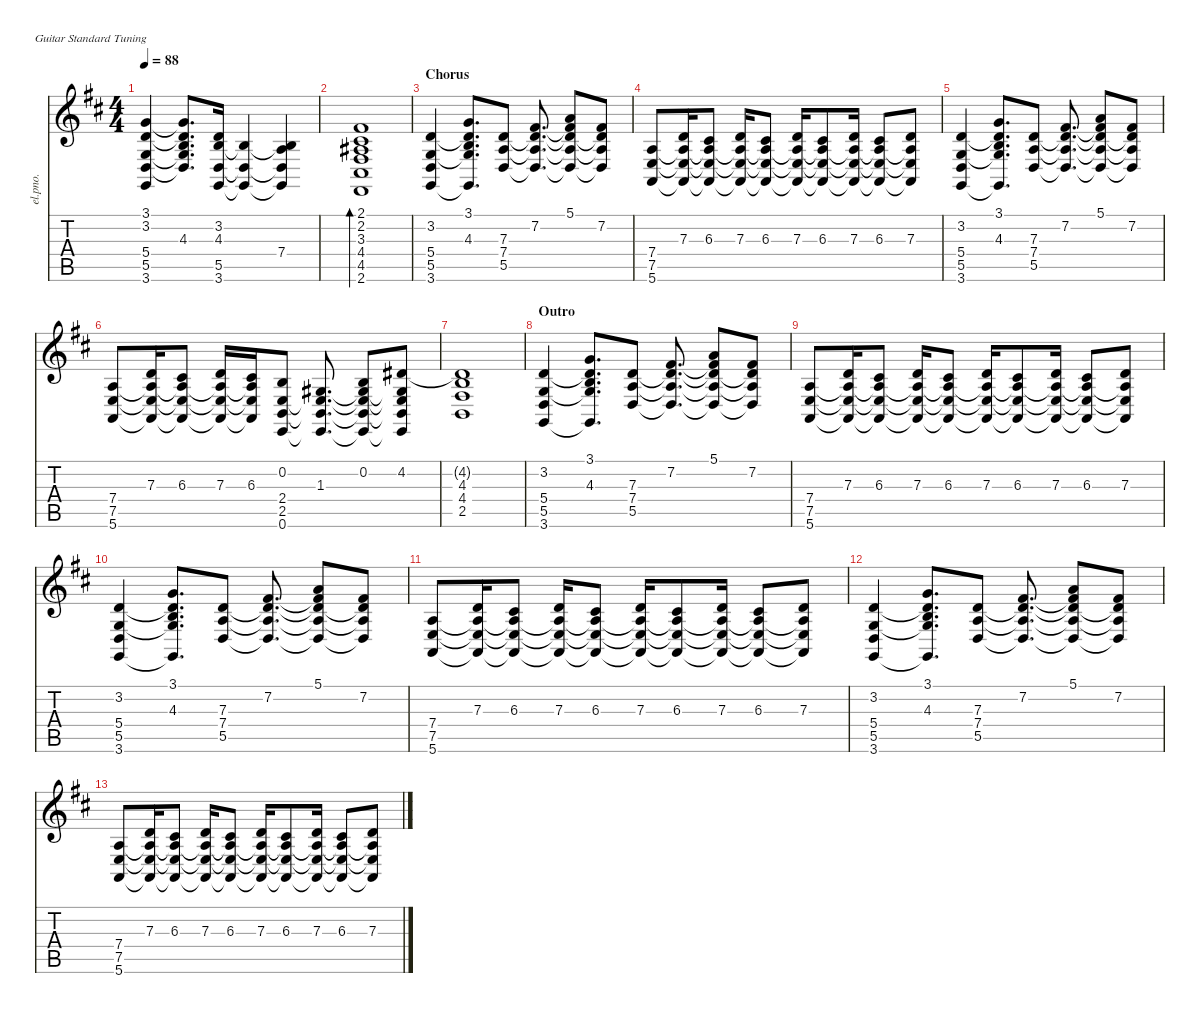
\defaultSystemsLayout 4
\hideDynamics
\bracketExtendMode nobrackets
\otherSystemsTrackNameOrientation horizontal
\track ("E-Piano Rhythm" "el.pno.") {instrument electricpiano1}
\staff {score tabs}
\tuning (E4 B3 G3 D3 A2 E2)
\ts (4 4)
\tempo 88
\clef g2
\ks d
(5.5{acc forcenatural} 3.2{acc forcenatural} 3.1{acc forcenatural} 5.4{acc forcenatural} 3.6{acc forcenatural}).4{dy mf beam Up} (5.4{t acc forcenatural} 5.5{t acc forcenatural} 4.3{acc forcenatural} 3.2{t acc forcenatural} 3.1{t acc forcenatural}).8{d beam Up} (3.2{acc forcenatural} 4.3{acc forcenatural} 3.6{acc forcenatural} 5.5{acc forcenatural}).16{beam Up} (5.5{t acc forcenatural} 3.6{t acc forcenatural} 4.3{t acc forcenatural}).4{beam Up} (7.4{acc forcenatural} 4.3{t acc forcenatural} 5.5{t acc forcenatural} 3.6{t acc forcenatural}).4{beam Up} |
(2.6{acc #} 4.5{acc #} 4.4{acc #} 3.3{acc #} 2.2{acc #} 2.1{acc #}).1{bd 284 beam Up} |
\section ("" "Chorus")
(3.6{acc forcenatural} 5.5{acc forcenatural} 5.4{acc forcenatural} 3.2{acc forcenatural}).4{beam Up} (3.1{acc forcenatural} 3.2{t acc forcenatural} 5.4{t acc forcenatural} 3.6{t acc forcenatural} 4.3{acc forcenatural}).8{d beam Up} (5.5{acc forcenatural} 7.4{acc forcenatural} 7.3{acc forcenatural}).8{beam Up} (5.5{t acc forcenatural} 7.3{t acc forcenatural} 7.2{acc #} 7.4{t acc forcenatural}).8{d beam Up} (5.1{acc forcenatural} 7.2{t acc #} 7.3{t acc forcenatural} 7.4{t acc forcenatural} 5.5{t acc forcenatural}).8{beam Up} (7.2{acc #} 7.3{t acc forcenatural} 7.4{t acc forcenatural} 5.5{t acc forcenatural}).8{beam Up} |
(5.6{acc forcenatural} 7.5{acc forcenatural} 7.4{acc forcenatural}).8{beam Up} (7.3{acc forcenatural} 7.4{t acc forcenatural} 7.5{t acc forcenatural} 5.6{t acc forcenatural}).16{beam Up} (6.3{acc #} 7.4{t acc forcenatural} 7.5{t acc forcenatural} 5.6{t acc forcenatural}).8{beam Up} (7.3{acc forcenatural} 7.4{t acc forcenatural} 7.5{t acc forcenatural} 5.6{t acc forcenatural}).16{beam Up} (6.3{acc #} 7.4{t acc forcenatural} 7.5{t acc forcenatural} 5.6{t acc forcenatural}).8{beam Up} (7.3{acc forcenatural} 7.4{t acc forcenatural} 7.5{t acc forcenatural} 5.6{t acc forcenatural}).16{beam Up} (6.3{acc #} 7.4{t acc forcenatural} 7.5{t acc forcenatural} 5.6{t acc forcenatural}).8{beam Up} (7.3{acc forcenatural} 7.4{t acc forcenatural} 7.5{t acc forcenatural} 5.6{t acc forcenatural}).16{beam Up} (6.3{acc #} 7.4{t acc forcenatural} 7.5{t acc forcenatural} 5.6{t acc forcenatural}).8{beam Up} (7.3{acc forcenatural} 7.4{t acc forcenatural} 7.5{t acc forcenatural} 5.6{t acc forcenatural}).8{beam Up} |
(3.6{acc forcenatural} 5.5{acc forcenatural} 5.4{acc forcenatural} 3.2{acc forcenatural}).4{beam Up} (3.1{acc forcenatural} 3.2{t acc forcenatural} 5.4{t acc forcenatural} 3.6{t acc forcenatural} 4.3{acc forcenatural}).8{d beam Up} (5.5{acc forcenatural} 7.4{acc forcenatural} 7.3{acc forcenatural}).8{beam Up} (5.5{t acc forcenatural} 7.3{t acc forcenatural} 7.2{acc #} 7.4{t acc forcenatural}).8{d beam Up} (5.1{acc forcenatural} 7.2{t acc #} 7.3{t acc forcenatural} 7.4{t acc forcenatural} 5.5{t acc forcenatural}).8{beam Up} (7.2{acc #} 7.3{t acc forcenatural} 7.4{t acc forcenatural} 5.5{t acc forcenatural}).8{beam Up} |
(5.6{acc forcenatural} 7.5{acc forcenatural} 7.4{acc forcenatural}).8{beam Up} (7.3{acc forcenatural} 7.4{t acc forcenatural} 7.5{t acc forcenatural} 5.6{t acc forcenatural}).16{beam Up} (6.3{acc #} 7.4{t acc forcenatural} 7.5{t acc forcenatural} 5.6{t acc forcenatural}).8{beam Up} (7.3{acc forcenatural} 7.4{t acc forcenatural} 7.5{t acc forcenatural} 5.6{t acc forcenatural}).16{beam Up} (6.3{acc #} 7.4{t acc forcenatural} 7.5{t acc forcenatural} 5.6{t acc forcenatural}).16{beam Up} (0.6{acc forcenatural} 2.5{acc forcenatural} 2.4{acc forcenatural} 0.2{acc forcenatural}).8{beam Up} (1.3{acc #} 2.4{t acc forcenatural} 2.5{t acc forcenatural} 0.6{t acc forcenatural}).8{d beam Up} (0.2{acc forcenatural} 1.3{t acc #} 2.4{t acc forcenatural} 2.5{t acc forcenatural} 0.6{t acc forcenatural}).8{beam Up} (4.2{acc #} 1.3{t acc #} 2.4{t acc forcenatural} 2.5{t acc forcenatural} 0.6{t acc forcenatural}).8{beam Up} |
(2.5{acc forcenatural} 4.4{acc #} 4.3{acc forcenatural} 4.2{t acc #}).1{beam Up} |
\section ("" "Outro")
(3.6{acc forcenatural} 5.5{acc forcenatural} 5.4{acc forcenatural} 3.2{acc forcenatural}).4{beam Up} (3.1{acc forcenatural} 3.2{t acc forcenatural} 5.4{t acc forcenatural} 3.6{t acc forcenatural} 4.3{acc forcenatural}).8{d beam Up} (5.5{acc forcenatural} 7.4{acc forcenatural} 7.3{acc forcenatural}).8{beam Up} (5.5{t acc forcenatural} 7.3{t acc forcenatural} 7.2{acc #} 7.4{t acc forcenatural}).8{d beam Up} (5.1{acc forcenatural} 7.2{t acc #} 7.3{t acc forcenatural} 7.4{t acc forcenatural} 5.5{t acc forcenatural}).8{beam Up} (7.2{acc #} 7.3{t acc forcenatural} 7.4{t acc forcenatural} 5.5{t acc forcenatural}).8{beam Up} |
(5.6{acc forcenatural} 7.5{acc forcenatural} 7.4{acc forcenatural}).8{beam Up} (7.3{acc forcenatural} 7.4{t acc forcenatural} 7.5{t acc forcenatural} 5.6{t acc forcenatural}).16{beam Up} (6.3{acc #} 7.4{t acc forcenatural} 7.5{t acc forcenatural} 5.6{t acc forcenatural}).8{beam Up} (7.3{acc forcenatural} 7.4{t acc forcenatural} 7.5{t acc forcenatural} 5.6{t acc forcenatural}).16{beam Up} (6.3{acc #} 7.4{t acc forcenatural} 7.5{t acc forcenatural} 5.6{t acc forcenatural}).8{beam Up} (7.3{acc forcenatural} 7.4{t acc forcenatural} 7.5{t acc forcenatural} 5.6{t acc forcenatural}).16{beam Up} (6.3{acc #} 7.4{t acc forcenatural} 7.5{t acc forcenatural} 5.6{t acc forcenatural}).8{beam Up} (7.3{acc forcenatural} 7.4{t acc forcenatural} 7.5{t acc forcenatural} 5.6{t acc forcenatural}).16{beam Up} (6.3{acc #} 7.4{t acc forcenatural} 7.5{t acc forcenatural} 5.6{t acc forcenatural}).8{beam Up} (7.3{acc forcenatural} 7.4{t acc forcenatural} 7.5{t acc forcenatural} 5.6{t acc forcenatural}).8{beam Up} |
(3.6{acc forcenatural} 5.5{acc forcenatural} 5.4{acc forcenatural} 3.2{acc forcenatural}).4{beam Up} (3.1{acc forcenatural} 3.2{t acc forcenatural} 5.4{t acc forcenatural} 3.6{t acc forcenatural} 4.3{acc forcenatural}).8{d beam Up} (5.5{acc forcenatural} 7.4{acc forcenatural} 7.3{acc forcenatural}).8{beam Up} (5.5{t acc forcenatural} 7.3{t acc forcenatural} 7.2{acc #} 7.4{t acc forcenatural}).8{d beam Up} (5.1{acc forcenatural} 7.2{t acc #} 7.3{t acc forcenatural} 7.4{t acc forcenatural} 5.5{t acc forcenatural}).8{beam Up} (7.2{acc #} 7.3{t acc forcenatural} 7.4{t acc forcenatural} 5.5{t acc forcenatural}).8{beam Up} |
(5.6{acc forcenatural} 7.5{acc forcenatural} 7.4{acc forcenatural}).8{beam Up} (7.3{acc forcenatural} 7.4{t acc forcenatural} 7.5{t acc forcenatural} 5.6{t acc forcenatural}).16{beam Up} (6.3{acc #} 7.4{t acc forcenatural} 7.5{t acc forcenatural} 5.6{t acc forcenatural}).8{beam Up} (7.3{acc forcenatural} 7.4{t acc forcenatural} 7.5{t acc forcenatural} 5.6{t acc forcenatural}).16{beam Up} (6.3{acc #} 7.4{t acc forcenatural} 7.5{t acc forcenatural} 5.6{t acc forcenatural}).8{beam Up} (7.3{acc forcenatural} 7.4{t acc forcenatural} 7.5{t acc forcenatural} 5.6{t acc forcenatural}).16{beam Up} (6.3{acc #} 7.4{t acc forcenatural} 7.5{t acc forcenatural} 5.6{t acc forcenatural}).8{beam Up} (7.3{acc forcenatural} 7.4{t acc forcenatural} 7.5{t acc forcenatural} 5.6{t acc forcenatural}).16{beam Up} (6.3{acc #} 7.4{t acc forcenatural} 7.5{t acc forcenatural} 5.6{t acc forcenatural}).8{beam Up} (7.3{acc forcenatural} 7.4{t acc forcenatural} 7.5{t acc forcenatural} 5.6{t acc forcenatural}).8{beam Up} |
(3.6{acc forcenatural} 5.5{acc forcenatural} 5.4{acc forcenatural} 3.2{acc forcenatural}).4{beam Up} (3.1{acc forcenatural} 3.2{t acc forcenatural} 5.4{t acc forcenatural} 3.6{t acc forcenatural} 4.3{acc forcenatural}).8{d beam Up} (5.5{acc forcenatural} 7.4{acc forcenatural} 7.3{acc forcenatural}).8{beam Up} (5.5{t acc forcenatural} 7.3{t acc forcenatural} 7.2{acc #} 7.4{t acc forcenatural}).8{d beam Up} (5.1{acc forcenatural} 7.2{t acc #} 7.3{t acc forcenatural} 7.4{t acc forcenatural} 5.5{t acc forcenatural}).8{beam Up} (7.2{acc #} 7.3{t acc forcenatural} 7.4{t acc forcenatural} 5.5{t acc forcenatural}).8{beam Up} |
(5.6{acc forcenatural} 7.5{acc forcenatural} 7.4{acc forcenatural}).8{beam Up} (7.3{acc forcenatural} 7.4{t acc forcenatural} 7.5{t acc forcenatural} 5.6{t acc forcenatural}).16{beam Up} (6.3{acc #} 7.4{t acc forcenatural} 7.5{t acc forcenatural} 5.6{t acc forcenatural}).8{beam Up} (7.3{acc forcenatural} 7.4{t acc forcenatural} 7.5{t acc forcenatural} 5.6{t acc forcenatural}).16{beam Up} (6.3{acc #} 7.4{t acc forcenatural} 7.5{t acc forcenatural} 5.6{t acc forcenatural}).8{beam Up} (7.3{acc forcenatural} 7.4{t acc forcenatural} 7.5{t acc forcenatural} 5.6{t acc forcenatural}).16{beam Up} (6.3{acc #} 7.4{t acc forcenatural} 7.5{t acc forcenatural} 5.6{t acc forcenatural}).8{beam Up} (7.3{acc forcenatural} 7.4{t acc forcenatural} 7.5{t acc forcenatural} 5.6{t acc forcenatural}).16{beam Up} (6.3{acc #} 7.4{t acc forcenatural} 7.5{t acc forcenatural} 5.6{t acc forcenatural}).8{beam Up} (7.3{acc forcenatural} 7.4{t acc forcenatural} 7.5{t acc forcenatural} 5.6{t acc forcenatural}).8{beam Up}
